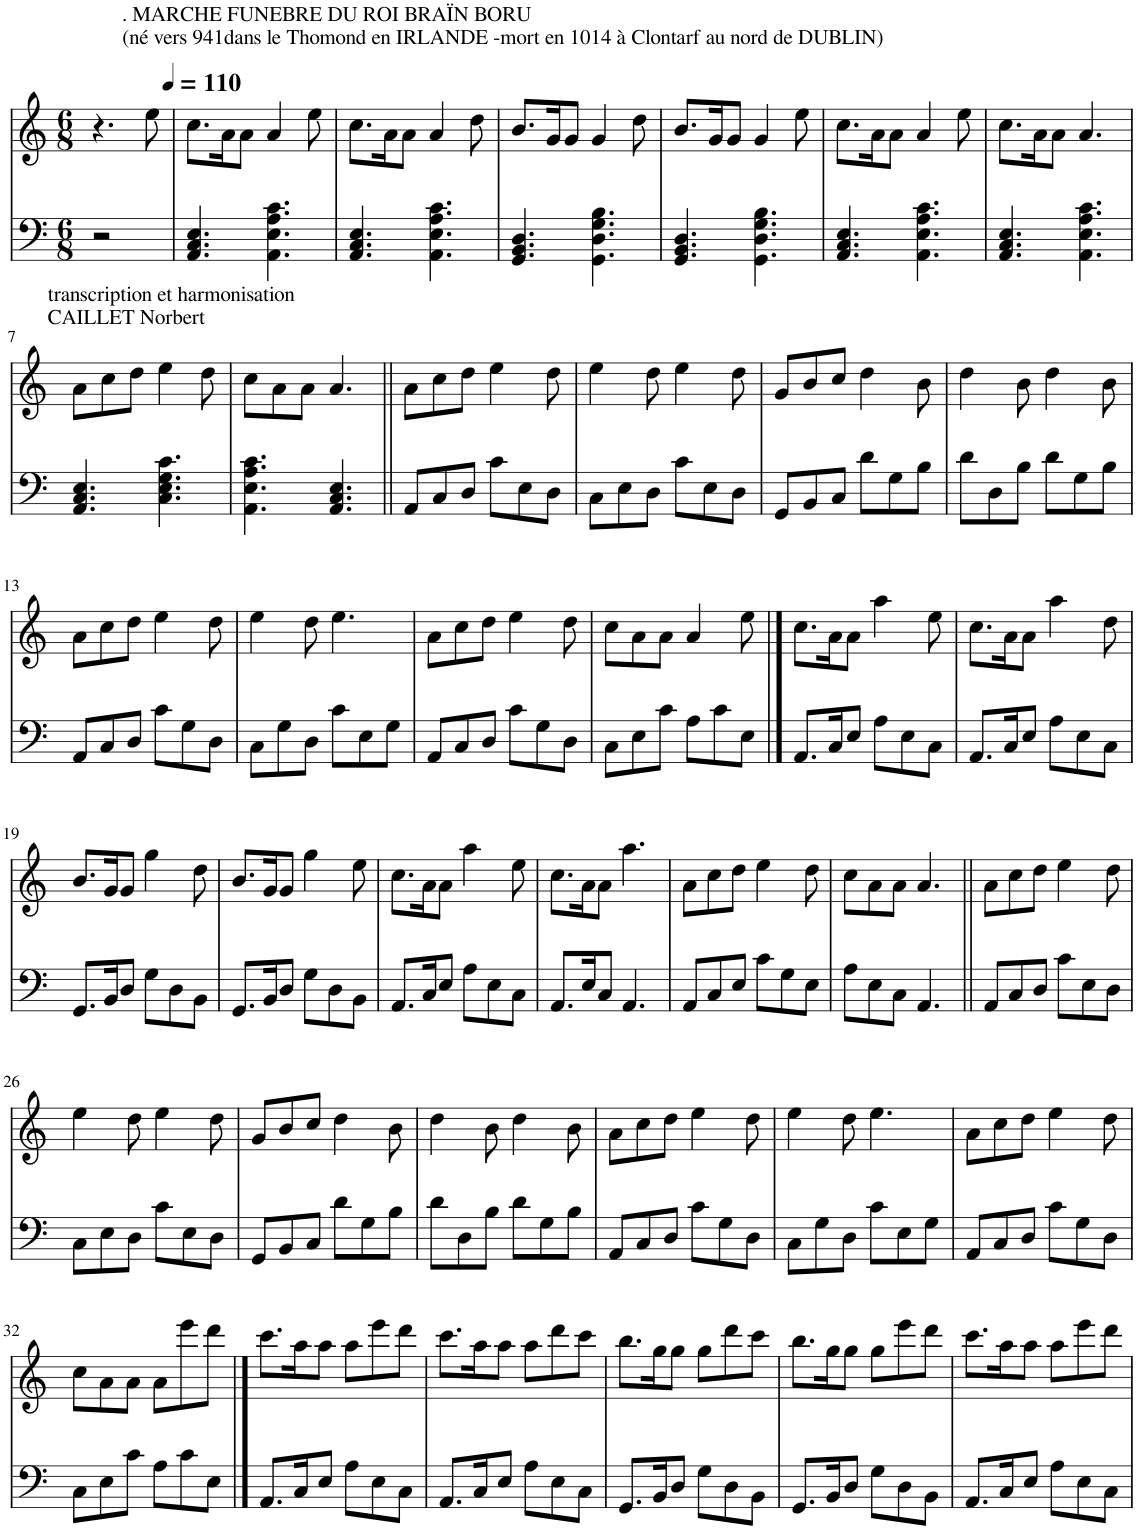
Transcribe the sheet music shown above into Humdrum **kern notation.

**kern	**kern
*part1	*part1
*staff2	*staff1
*I"Harpe	*
*I'Hrp.	*
*clefF4	*clefG2
*k[]	*k[]
*M6/8	*M6/8
*MM110	*MM110
=	=
2r	4.r
.	8ee\
=1	=1
4.AA/ 4.C/ 4.E/	8.cc\L
.	16a\K
.	8a\J
4.AA\ 4.E\ 4.A\ 4.c\	4a/
.	8ee\
=2	=2
!	!LO:TX:a:t=. MARCHE FUNEBRE DU ROI BRAÏN BORU
!	!LO:TX:a:t=(né vers 941dans le Thomond en IRLANDE -mort en 1014 à Clontarf au nord de DUBLIN)
4.AA/ 4.C/ 4.E/	8.cc\L
.	16a\K
.	8a\J
4.AA\ 4.E\ 4.A\ 4.c\	4a/
.	8dd\
=3	=3
4.GG/ 4.BB/ 4.D/	8.b/L
.	16g/K
.	8g/J
4.GG\ 4.D\ 4.G\ 4.B\	4g/
.	8dd\
=4	=4
4.GG/ 4.BB/ 4.D/	8.b/L
.	16g/K
.	8g/J
4.GG\ 4.D\ 4.G\ 4.B\	4g/
.	8ee\
=5	=5
4.AA/ 4.C/ 4.E/	8.cc\L
.	16a\K
.	8a\J
4.AA\ 4.E\ 4.A\ 4.c\	4a/
.	8ee\
=6	=6
4.AA/ 4.C/ 4.E/	8.cc\L
.	16a\K
.	8a\J
4.AA\ 4.E\ 4.A\ 4.c\	4.a/
!!LO:LB:g=z
=7	=7
!	!LO:TX:a:t=transcription et harmonisation
!	!LO:TX:a:t=CAILLET Norbert
4.AA/ 4.C/ 4.E/	8a\L
.	8cc\
.	8dd\J
4.C\ 4.E\ 4.G\ 4.c\	4ee\
.	8dd\
=8	=8
4.AA\ 4.E\ 4.A\ 4.c\	8cc\L
.	8a\
.	8a\J
4.AA/ 4.C/ 4.E/	4.a/
=9||	=9||
8AA/L	8a\L
8C/	8cc\
8D/J	8dd\J
8c\L	4ee\
8E\	.
8D\J	8dd\
=10	=10
8C\L	4ee\
8E\	.
8D\J	8dd\
8c\L	4ee\
8E\	.
8D\J	8dd\
=11	=11
8GG/L	8g/L
8BB/	8b/
8C/J	8cc/J
8d\L	4dd\
8G\	.
8B\J	8b\
=12	=12
8d\L	4dd\
8D\	.
8B\J	8b\
8d\L	4dd\
8G\	.
8B\J	8b\
!!LO:LB:g=z
=13	=13
8AA/L	8a\L
8C/	8cc\
8D/J	8dd\J
8c\L	4ee\
8G\	.
8D\J	8dd\
=14	=14
8C\L	4ee\
8G\	.
8D\J	8dd\
8c\L	4.ee\
8E\	.
8G\J	.
=15	=15
8AA/L	8a\L
8C/	8cc\
8D/J	8dd\J
8c\L	4ee\
8G\	.
8D\J	8dd\
=16	=16
8C\L	8cc\L
8E\	8a\
8c\J	8a\J
8A\L	4a/
8c\	.
8E\J	8ee\
==17	==17
8.AA/L	8.cc\L
16C/K	16a\K
8E/J	8a\J
8A\L	4aa\
8E\	.
8C\J	8ee\
=18	=18
8.AA/L	8.cc\L
16C/K	16a\K
8E/J	8a\J
8A\L	4aa\
8E\	.
8C\J	8dd\
!!LO:LB:g=z
=19	=19
8.GG/L	8.b/L
16BB/K	16g/K
8D/J	8g/J
8G\L	4gg\
8D\	.
8BB\J	8dd\
=20	=20
8.GG/L	8.b/L
16BB/K	16g/K
8D/J	8g/J
8G\L	4gg\
8D\	.
8BB\J	8ee\
=21	=21
8.AA/L	8.cc\L
16C/K	16a\K
8E/J	8a\J
8A\L	4aa\
8E\	.
8C\J	8ee\
=22	=22
8.AA/L	8.cc\L
16E/K	16a\K
8C/J	8a\J
4.AA/	4.aa\
=23	=23
8AA/L	8a\L
8C/	8cc\
8E/J	8dd\J
8c\L	4ee\
8G\	.
8E\J	8dd\
=24	=24
8A\L	8cc\L
8E\	8a\
8C\J	8a\J
4.AA/	4.a/
=25||	=25||
8AA/L	8a\L
8C/	8cc\
8D/J	8dd\J
8c\L	4ee\
8E\	.
8D\J	8dd\
!!LO:LB:g=z
=26	=26
8C\L	4ee\
8E\	.
8D\J	8dd\
8c\L	4ee\
8E\	.
8D\J	8dd\
=27	=27
8GG/L	8g/L
8BB/	8b/
8C/J	8cc/J
8d\L	4dd\
8G\	.
8B\J	8b\
=28	=28
8d\L	4dd\
8D\	.
8B\J	8b\
8d\L	4dd\
8G\	.
8B\J	8b\
=29	=29
8AA/L	8a\L
8C/	8cc\
8D/J	8dd\J
8c\L	4ee\
8G\	.
8D\J	8dd\
=30	=30
8C\L	4ee\
8G\	.
8D\J	8dd\
8c\L	4.ee\
8E\	.
8G\J	.
=31	=31
8AA/L	8a\L
8C/	8cc\
8D/J	8dd\J
8c\L	4ee\
8G\	.
8D\J	8dd\
!!LO:LB:g=z
=32	=32
8C\L	8cc\L
8E\	8a\
8c\J	8a\J
8A\L	8a\L
8c\	8eee\
8E\J	8ddd\J
==33	==33
8.AA/L	8.ccc\L
16C/K	16aa\K
8E/J	8aa\J
8A\L	8aa\L
8E\	8eee\
8C\J	8ddd\J
=34	=34
8.AA/L	8.ccc\L
16C/K	16aa\K
8E/J	8aa\J
8A\L	8aa\L
8E\	8ddd\
8C\J	8ccc\J
=35	=35
8.GG/L	8.bb\L
16BB/K	16gg\K
8D/J	8gg\J
8G\L	8gg\L
8D\	8ddd\
8BB\J	8ccc\J
=36	=36
8.GG/L	8.bb\L
16BB/K	16gg\K
8D/J	8gg\J
8G\L	8gg\L
8D\	8eee\
8BB\J	8ddd\J
=37	=37
8.AA/L	8.ccc\L
16C/K	16aa\K
8E/J	8aa\J
8A\L	8aa\L
8E\	8eee\
8C\J	8ddd\J
=	=
*-	*-
